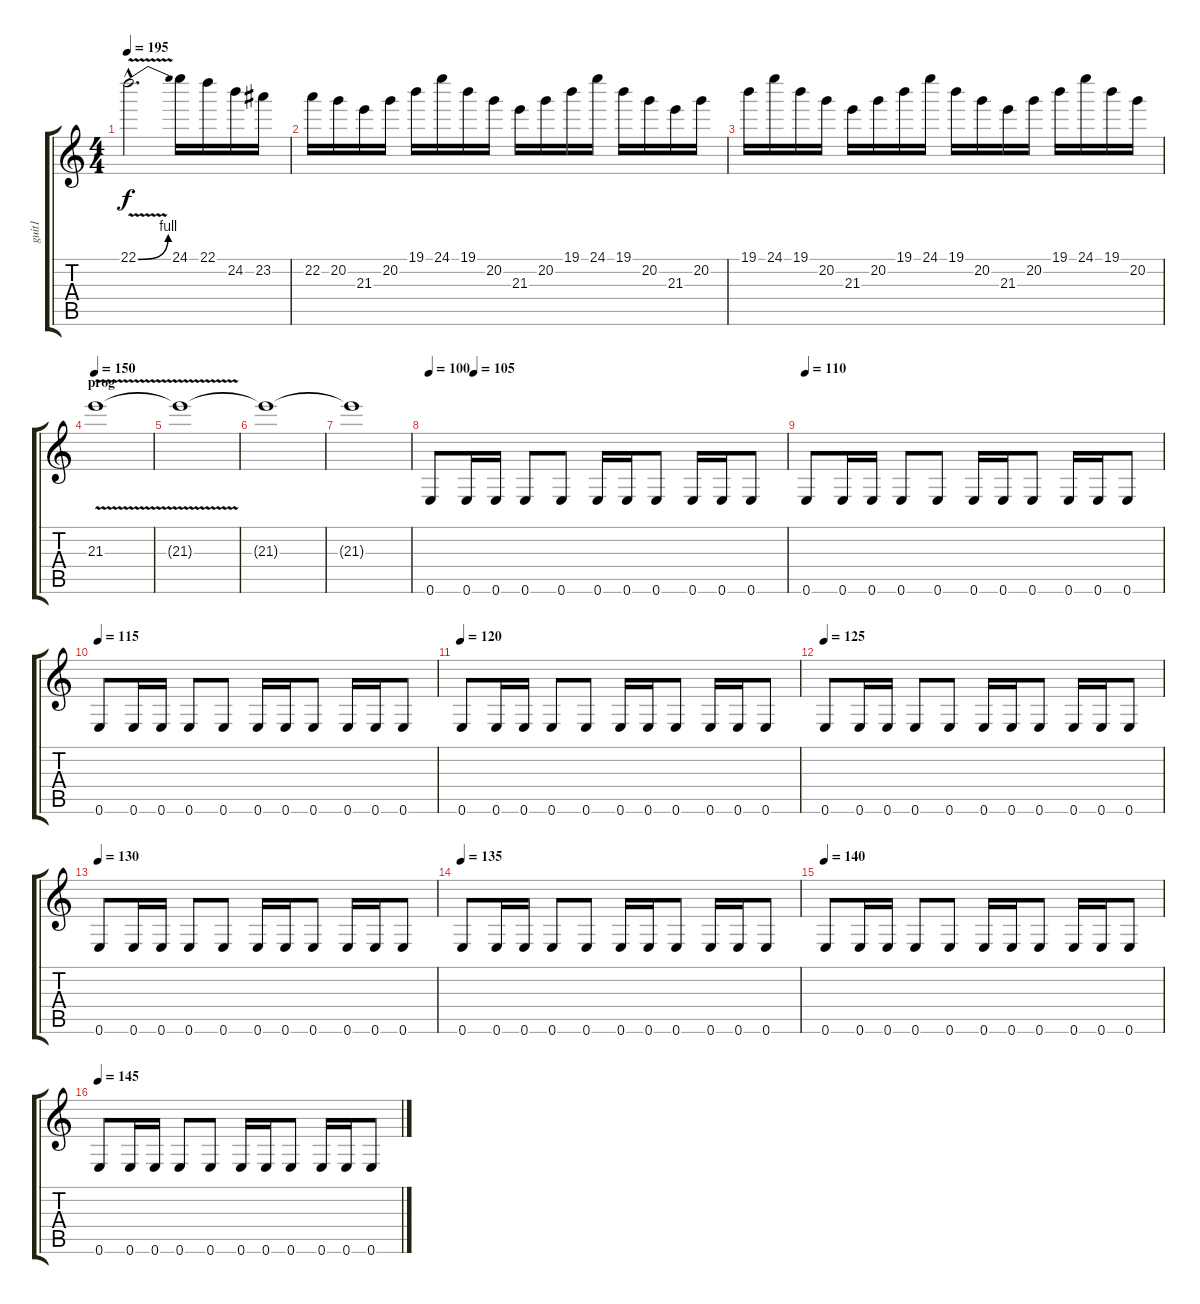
\track ("guit1" "guit1") {instrument distortionguitar}
\staff {score tabs}
\tuning (E4 B3 G3 D3 A2 E2) {hide}
\ts (4 4)
\tempo 195
\clef g2
\ks c
22.1{be (bend 0 0 60 4) v hac}.2{d dy f} 24.1.16 22.1.16 24.2.16 23.2.16 |
22.2.16 20.2.16 21.3.16 20.2.16 19.1.16 24.1.16 19.1.16 20.2.16 21.3.16 20.2.16 19.1.16 24.1.16 19.1.16 20.2.16 21.3.16 20.2.16 |
19.1.16 24.1.16 19.1.16 20.2.16 21.3.16 20.2.16 19.1.16 24.1.16 19.1.16 20.2.16 21.3.16 20.2.16 19.1.16 24.1.16 19.1.16 20.2.16 |
\section ("" "prog")
\tempo 150
21.3{v}.1{volume 0} |
21.3{t}.1 |
21.3{t}.1 |
21.3{t}.1 |
\tempo 100
\tempo (105 0.125)
0.6.8{volume 11} 0.6.16 0.6.16 0.6.8 0.6.8 0.6.16 0.6.16 0.6.8 0.6.16 0.6.16 0.6.8 |
\tempo 110
0.6.8{volume 11} 0.6.16 0.6.16 0.6.8 0.6.8 0.6.16 0.6.16 0.6.8 0.6.16 0.6.16 0.6.8 |
\tempo 115
0.6.8{volume 11} 0.6.16 0.6.16 0.6.8 0.6.8 0.6.16 0.6.16 0.6.8 0.6.16 0.6.16 0.6.8 |
\tempo 120
0.6.8{volume 11} 0.6.16 0.6.16 0.6.8 0.6.8 0.6.16 0.6.16 0.6.8 0.6.16 0.6.16 0.6.8 |
\tempo 125
0.6.8{volume 11} 0.6.16 0.6.16 0.6.8 0.6.8 0.6.16 0.6.16 0.6.8 0.6.16 0.6.16 0.6.8 |
\tempo 130
0.6.8{volume 11} 0.6.16 0.6.16 0.6.8 0.6.8 0.6.16 0.6.16 0.6.8 0.6.16 0.6.16 0.6.8 |
\tempo 135
0.6.8{volume 11} 0.6.16 0.6.16 0.6.8 0.6.8 0.6.16 0.6.16 0.6.8 0.6.16 0.6.16 0.6.8 |
\tempo 140
0.6.8{volume 11} 0.6.16 0.6.16 0.6.8 0.6.8 0.6.16 0.6.16 0.6.8 0.6.16 0.6.16 0.6.8 |
\tempo 145
0.6.8{volume 11} 0.6.16 0.6.16 0.6.8 0.6.8 0.6.16 0.6.16 0.6.8 0.6.16 0.6.16 0.6.8
